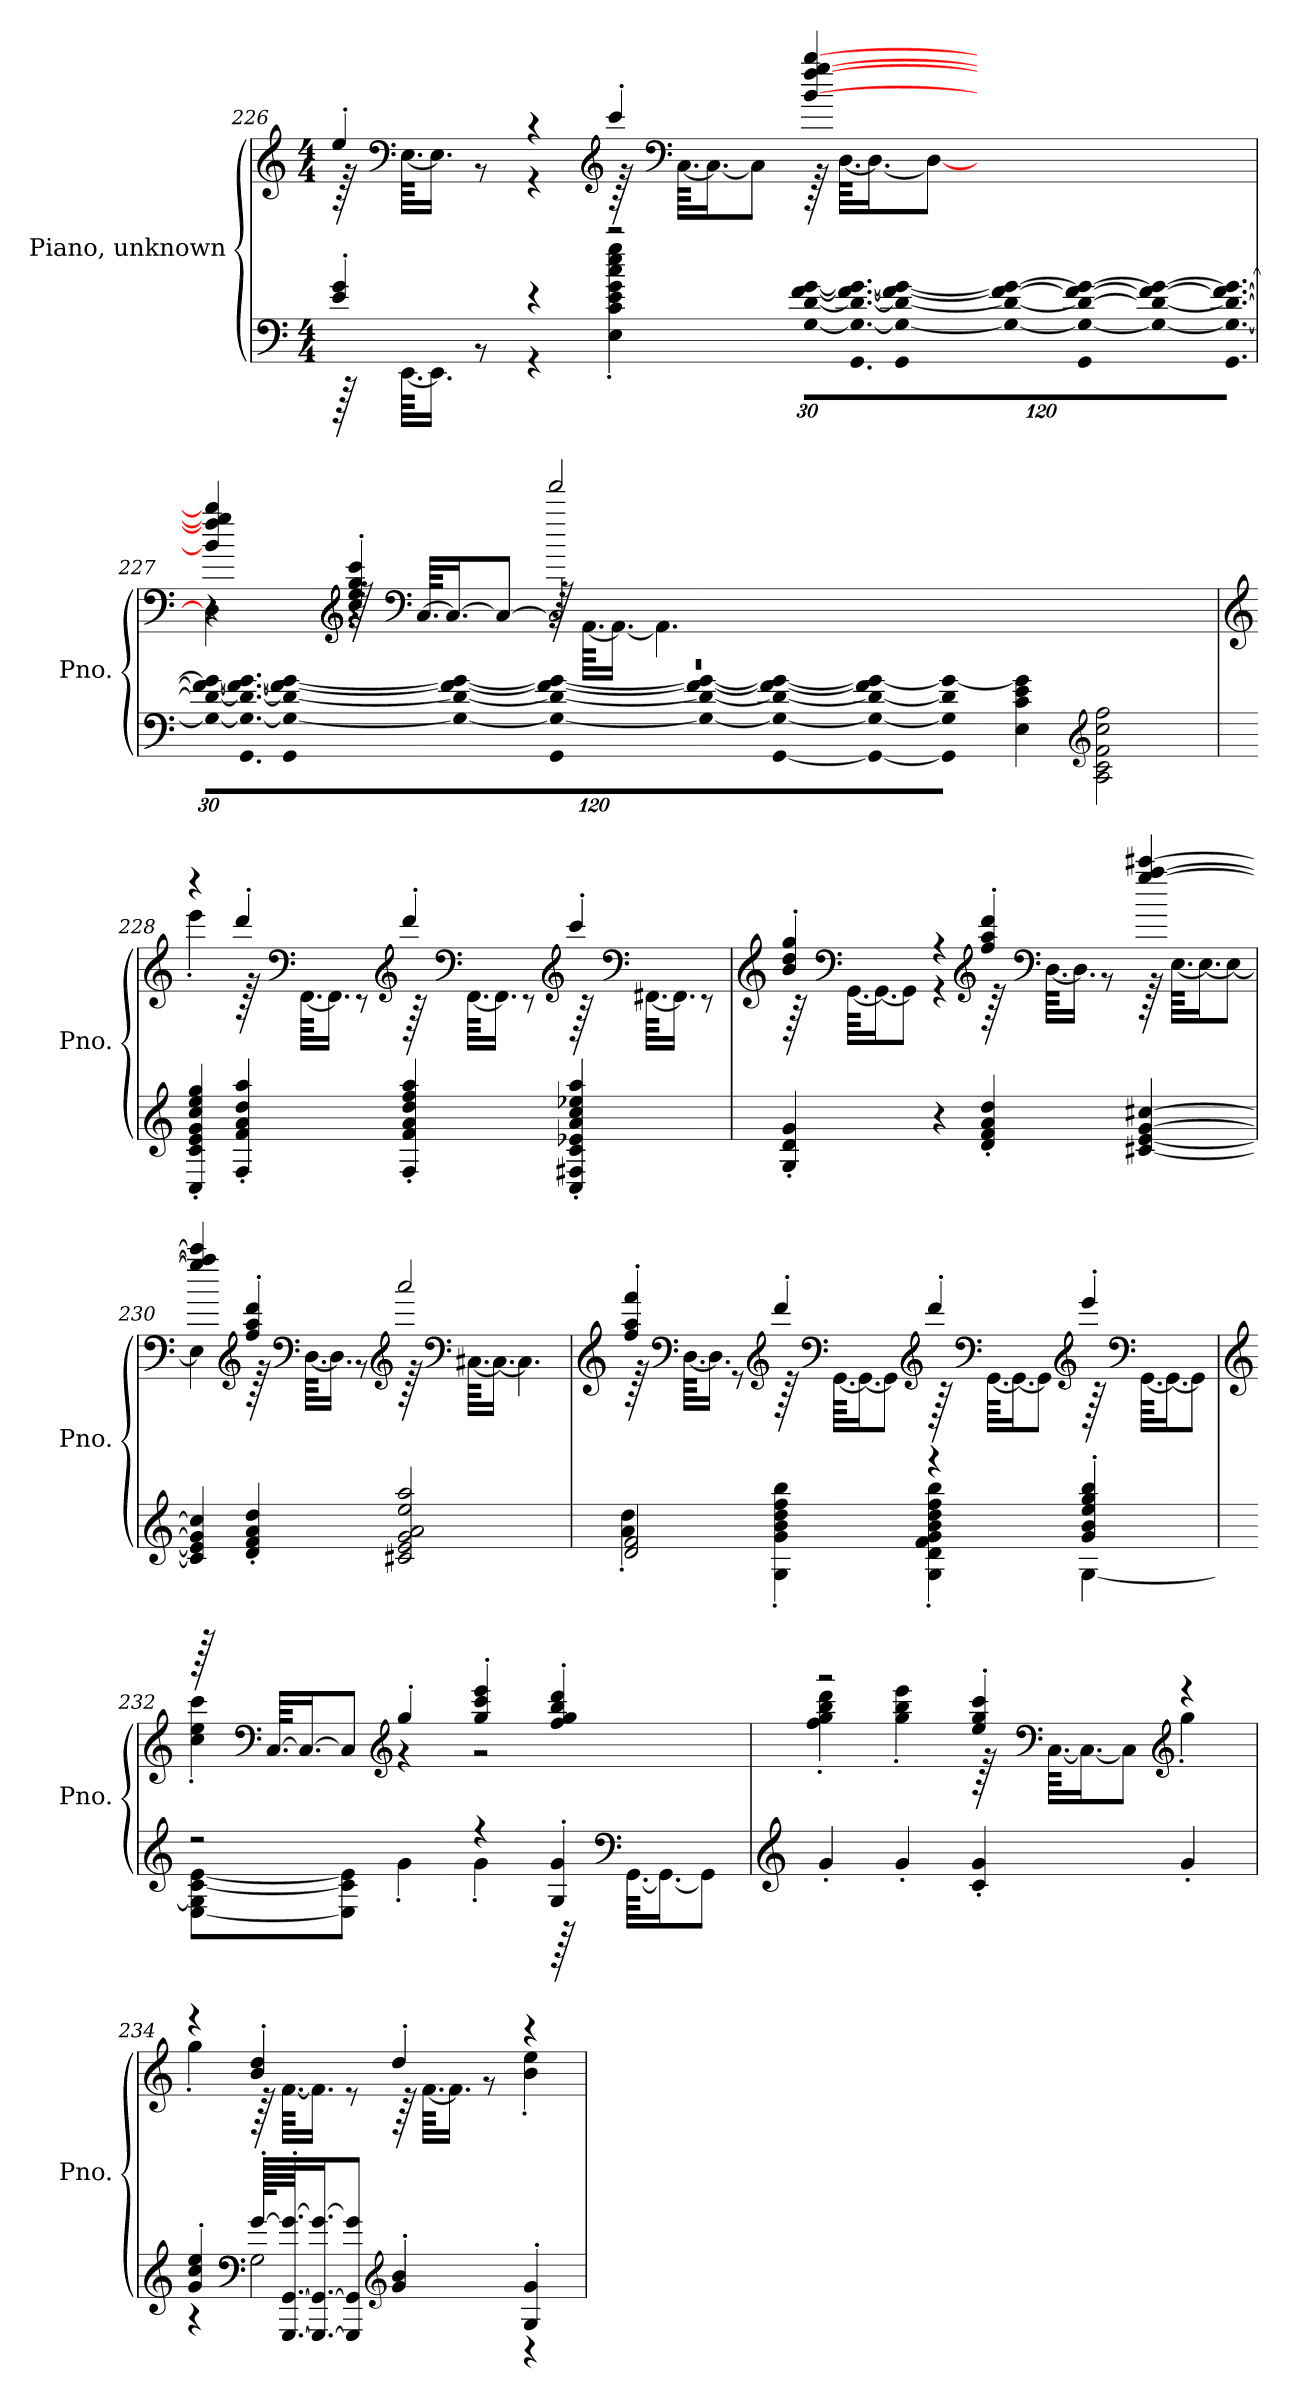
**kern	**kern
*part1	*part1
*staff2	*staff1
*I"Piano, unknown	*
*I'Pno.	*
!!LO:LB:g=z
*clefF4	*clefG2
*k[]	*k[]
*M4/4	*M4/4
=226	=226
*^	*^
4e/' 4g/'	128r	4ee'/	128r
*	*	*clefF4	*
.	[64.EE\KKLL	.	[64.E\KKLL
.	16.EE\JJ]	.	16.E\JJ]
.	8r	.	8r
4r	4r	4r	4r
*	*	*clefG2	*
2r	4E\' 4c\' 4e\' 4g\' 4cc\' 4ee\' 4gg\'	4ccc'/	128r
*	*	*clefF4	*
.	.	.	[64.C\KKLL
.	.	.	16.C\J_
.	.	.	8C\J]
*	*Xbrackettup	*	*
!	!LO:N:vis=64	!	!
.	[960%17G\ [960%17d\ [960%17f\ [960%17g\KLLL	[4b/ [4ff/ [4gg/ [4bb/	128r
.	.	.	[64.D\KKLL
!	!LO:N:vis=32.	!	!
.	1920%103GG\ 1920%103G\_ 1920%103d\_ 1920%103f\_ 1920%103g\_	.	.
.	.	.	16.D\J_
!	!LO:N:vis=32	!	!
.	640%23GG\ 640%23G\_ 640%23d\_ 640%23f\_ 640%23g\_	.	.
!	!LO:N:vis=32	!	!
.	640%23G\_ 640%23d\_ 640%23f\_ 640%23g\_	.	.
.	.	.	8D\J_
!	!LO:N:vis=32	!	!
.	640%23GG\ 640%23G\_ 640%23d\_ 640%23f\_ 640%23g\_	.	.
!	!LO:N:vis=64	!	!
.	960%17G\_ 960%17d\_ 960%17f\_ 960%17g\_K	.	.
!	!LO:N:vis=32.	!	!
.	1920%103GG\ 1920%103G\_ 1920%103d\_ 1920%103f\_ 1920%103g\_JJJ	.	.
1920ryy	.	1920ryy	1920ryy
!!LO:LB:g=z
=227	=227	=227	=227
!	!LO:N:vis=64	!	!
*	*	*	*^
1r	960%17G\_ 960%17d\_ 960%17f\_ 960%17g\_KLLL	4b/] 4ff/] 4gg/] 4bb/]	4D\]	4r
!	!LO:N:vis=32.	!	!	!
.	1920%103GG\ 1920%103G\_ 1920%103d\_ 1920%103f\_ 1920%103g\_	.	.	.
!	!LO:N:vis=32	!	!	!
.	640%23GG\ 640%23G\_ 640%23d\_ 640%23f\_ 640%23g\_	.	.	.
!	!LO:N:vis=32	!	!	!
.	640%23G\_ 640%23d\_ 640%23f\_ 640%23g\_	.	.	.
!	!LO:N:vis=32	!	!	!
.	640%23GG\ 640%23G\_ 640%23d\_ 640%23f\_ 640%23g\_	.	.	.
!	!LO:N:vis=64	!	!	!
.	960%17G\_ 960%17d\_ 960%17f\_ 960%17g\_L	.	.	.
!	!LO:N:vis=64	!	!	!
.	[960%17GG\ 960%17G\_ 960%17d\_ 960%17f\_ 960%17g\_	.	.	.
!	!LO:N:vis=64	!	!	!
.	960%17GG\_ 960%17G\_ 960%17d\_ 960%17f\] 960%17g\_	.	.	.
!	!LO:N:vis=64	!	!	!
.	960%17GG\] 960%17G\] 960%17d\] 960%17g\_JJJJ	.	.	.
*	*	*clefG2	*	*
.	4E\ 4c\ 4e\ 4g\]	4cc/' 4ee/' 4gg/' 4ccc/'	4r	128r
*	*	*clefF4	*	*
.	.	.	.	[64.C/KKLL
.	.	.	.	16.C/J_
.	.	.	.	8C/J_
*clefG2	*	*	*	*
.	2A\ 2c\ 2f\ 2cc\ 2ff\	2fff/	128r	2C/]
.	.	.	[64.AA\KKLL	.
.	.	.	16.AA\JJ_	.
.	.	.	4.AA\]	.
*v	*v	*	*	*
*	*v	*v	*v
!!LO:LB:g=z
=228	=228
*	*clefG2
*	*^
4C/' 4c/' 4e/' 4g/' 4cc/' 4ee/' 4gg/'	4r	4eee'\
4F/' 4f/' 4a/' 4dd/' 4aa/'	4ddd'/	128r
*	*clefF4	*
.	.	[64.FF\KKLL
.	.	16.FF\JJ]
.	.	8r
*	*clefG2	*
4F/' 4f/' 4a/' 4dd/' 4ff/' 4aa/'	4ddd'/	128r
*	*clefF4	*
.	.	[64.FF\KKLL
.	.	16.FF\JJ]
.	.	8r
*	*clefG2	*
4C/' 4F#X/' 4c/' 4e-X/' 4a/' 4cc/' 4ee-X/' 4aa/'	4ccc'/	128r
*	*clefF4	*
.	.	[64.FF#X\KKLL
.	.	16.FF#\JJ]
.	.	8r
!!LO:LB:g=z	!!
=229	=229	=229
*	*clefG2	*
4G/' 4d/' 4g/'	4b/' 4dd/' 4gg/'	128r
*	*clefF4	*
.	.	[64.GG\KKLL
.	.	16.GG\J_
.	.	8GG\J]
4r	4r	4r
*	*clefG2	*
4d/' 4f/' 4a/' 4dd/'	4ff/' 4aa/' 4ddd/'	128r
*	*clefF4	*
.	.	[64.D\KKLL
.	.	16.D\JJ]
.	.	8r
[4c#X/ [4e/ [4g/ [4cc#X/	[4gg/ [4aa/ [4ccc#X/	128r
.	.	[64.E\KKLL
.	.	16.E\J_
.	.	8E\J_
!!LO:PB:g=z	!!
=230	=230	=230
4c#/] 4e/] 4g/] 4cc#/]	4gg/] 4aa/] 4ccc#/]	4E\]
*	*clefG2	*
4d/' 4f/' 4a/' 4dd/'	4ff/' 4aa/' 4ddd/'	128r
*	*clefF4	*
.	.	[64.D\KKLL
.	.	16.D\JJ]
.	.	8r
*	*clefG2	*
2c#X/ 2e/ 2g/ 2a/ 2ee/ 2aa/	2aaa/	128r
*	*clefF4	*
.	.	[64.C#X\KKLL
.	.	16.C#\JJ_
.	.	4.C#\]
!!LO:LB:g=z	!!
=231	=231	=231
*	*clefG2	*
*^	*	*
2d/ 2f/	4a\' 4dd\'	4ff/' 4aa/' 4fff/'	128r
*	*	*clefF4	*
.	.	.	[64.D\KKLL
.	.	.	16.D\JJ]
.	.	.	8r
*	*	*clefG2	*
.	4G\' 4g\' 4b\' 4dd\' 4ff\' 4bb\'	4ddd'/	128r
*	*	*clefF4	*
.	.	.	[64.GG\KKLL
.	.	.	16.GG\J_
.	.	.	8GG\J]
*	*	*clefG2	*
4r	4G\' 4d\' 4f\' 4g\' 4b\' 4dd\' 4ff\' 4bb\'	4ddd'/	128r
*	*	*clefF4	*
.	.	.	[64.GG\KKLL
.	.	.	16.GG\J_
.	.	.	8GG\J]
*	*	*clefG2	*
4g/' 4b/' 4ee/' 4gg/' 4bb/'	[4G\	4eee'/	128r
*	*	*clefF4	*
.	.	.	[64.GG\KKLL
.	.	.	16.GG\J_
.	.	.	8GG\J]
!!LO:LB:g=z	!!
=232	=232	=232	=232
*	*	*clefG2	*
2r	[8E\ 8G\] [8c\ [8e\L	128r	4cc\' 4ee\' 4ccc\'
*	*	*clefF4	*
.	.	[64.C/KKLL	.
.	.	16.C/J_	.
.	8E\] 8c\] 8e\]J	8C/J]	.
*	*	*clefG2	*
.	4g'\	4gg'/	4r
4r	4g'\	4gg/' 4ccc/' 4eee/'	2r
4G/' 4g/'	128r	4ff/' 4gg/' 4bb/' 4ddd/'	.
*clefF4	*	*	*
.	[64.GG\KKLL	.	.
.	16.GG\J_	.	.
.	8GG\J]	.	.
*v	*v	*	*
=233	=233	=233
*clefG2	*	*
4g'/	2r	4ff\' 4gg\' 4bb\' 4ddd\'
4g'/	.	4gg\' 4bb\' 4eee\'
4c/' 4g/'	4ee/' 4gg/' 4ccc/'	128r
*	*clefF4	*
.	.	[64.C\KKLL
.	.	16.C\J_
.	.	8C\J]
*	*clefG2	*
4g'/	4r	4gg'\
!!LO:LB:g=z	!!
=234	=234	=234
*^	*	*
4g/' 4cc/' 4ee/'	4r	4r	4gg'\
*clefF4	*	*	*
[128g'/KLLLL	2G\	4b/' 4dd/'	128r
[64.GGG/' [64.GG/' 64.g/_'JJ	.	.	[64.f\KKLL
16.GGG/_ 16.GG/_ 16.g/_J	.	.	16.f\JJ]
8GGG/] 8GG/] 8g/]J	.	.	8r
*clefG2	*	*	*
4g/' 4b/'	.	4dd'/	128r
.	.	.	[64.f\KKLL
.	.	.	16.f\JJ]
.	.	.	8r
4G/' 4g/'	4r	4r	4b\' 4ee\'
*v	*v	*	*
*	*v	*v
=	=
*-	*-
